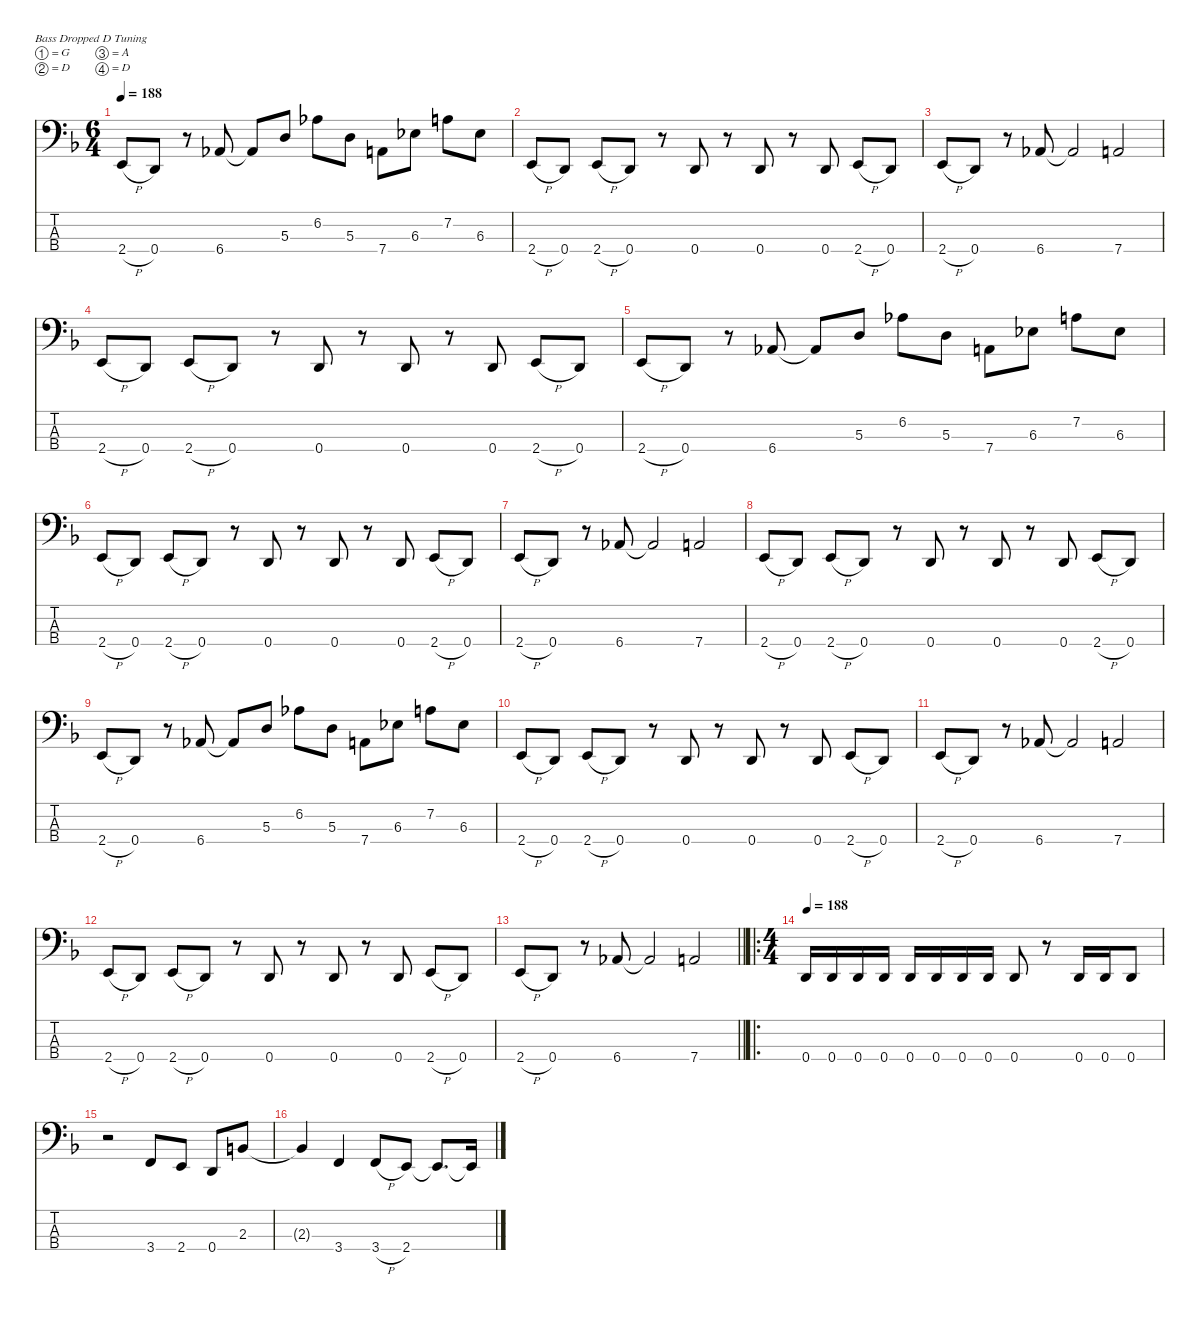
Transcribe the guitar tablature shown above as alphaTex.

\defaultSystemsLayout 4
\hideDynamics
\bracketExtendMode nobrackets
\singleTrackTrackNamePolicy hidden
\multiTrackTrackNamePolicy hidden
\firstSystemTrackNameMode fullname
\firstSystemTrackNameOrientation horizontal
\otherSystemsTrackNameOrientation horizontal
\track ("Martin Mendez" "el.bs.") {defaultSystemsLayout 4 instrument electricbassfinger}
\staff {score tabs}
\tuning (G2 D2 A1 D1)
\ts (6 4)
\tempo 188
\clef f4
\ks dminor
2.4{h acc forcenatural}.8{dy f beam Up} 0.4{acc forcenatural}.8{beam Up} r.8{beam Up} 6.4{acc b}.8{beam Up} 6.4{t acc b}.8{beam Up} 5.3{acc forcenatural}.8{beam Up} 6.2{acc b}.8{beam Down} 5.3{acc forcenatural}.8{beam Down} 7.4{acc forcenatural}.8{beam Down} 6.3{acc b}.8{beam Down} 7.2{acc forcenatural}.8{beam Down} 6.3{acc b}.8{beam Down} |
2.4{h acc forcenatural}.8{beam Up} 0.4{acc forcenatural}.8{beam Up} 2.4{h acc forcenatural}.8{beam Up} 0.4{acc forcenatural}.8{beam Up} r.8{beam Up} 0.4{acc forcenatural}.8{beam Up} r.8{beam Up} 0.4{acc forcenatural}.8{beam Up} r.8{beam Up} 0.4{acc forcenatural}.8{beam Up} 2.4{h acc forcenatural}.8{beam Up} 0.4{acc forcenatural}.8{beam Up} |
2.4{h acc forcenatural}.8{beam Up} 0.4{acc forcenatural}.8{beam Up} r.8{beam Up} 6.4{acc b}.8{beam Up} 6.4{t acc b}.2{beam Up} 7.4{acc forcenatural}.2{beam Up} |
2.4{h acc forcenatural}.8{beam Up} 0.4{acc forcenatural}.8{beam Up} 2.4{h acc forcenatural}.8{beam Up} 0.4{acc forcenatural}.8{beam Up} r.8{beam Up} 0.4{acc forcenatural}.8{beam Up} r.8{beam Up} 0.4{acc forcenatural}.8{beam Up} r.8{beam Up} 0.4{acc forcenatural}.8{beam Up} 2.4{h acc forcenatural}.8{beam Up} 0.4{acc forcenatural}.8{beam Up} |
2.4{h acc forcenatural}.8{beam Up} 0.4{acc forcenatural}.8{beam Up} r.8{beam Up} 6.4{acc b}.8{beam Up} 6.4{t acc b}.8{beam Up} 5.3{acc forcenatural}.8{beam Up} 6.2{acc b}.8{beam Down} 5.3{acc forcenatural}.8{beam Down} 7.4{acc forcenatural}.8{beam Down} 6.3{acc b}.8{beam Down} 7.2{acc forcenatural}.8{beam Down} 6.3{acc b}.8{beam Down} |
2.4{h acc forcenatural}.8{beam Up} 0.4{acc forcenatural}.8{beam Up} 2.4{h acc forcenatural}.8{beam Up} 0.4{acc forcenatural}.8{beam Up} r.8{beam Up} 0.4{acc forcenatural}.8{beam Up} r.8{beam Up} 0.4{acc forcenatural}.8{beam Up} r.8{beam Up} 0.4{acc forcenatural}.8{beam Up} 2.4{h acc forcenatural}.8{beam Up} 0.4{acc forcenatural}.8{beam Up} |
2.4{h acc forcenatural}.8{beam Up} 0.4{acc forcenatural}.8{beam Up} r.8{beam Up} 6.4{acc b}.8{beam Up} 6.4{t acc b}.2{beam Up} 7.4{acc forcenatural}.2{beam Up} |
2.4{h acc forcenatural}.8{beam Up} 0.4{acc forcenatural}.8{beam Up} 2.4{h acc forcenatural}.8{beam Up} 0.4{acc forcenatural}.8{beam Up} r.8{beam Up} 0.4{acc forcenatural}.8{beam Up} r.8{beam Up} 0.4{acc forcenatural}.8{beam Up} r.8{beam Up} 0.4{acc forcenatural}.8{beam Up} 2.4{h acc forcenatural}.8{beam Up} 0.4{acc forcenatural}.8{beam Up} |
2.4{h acc forcenatural}.8{beam Up} 0.4{acc forcenatural}.8{beam Up} r.8{beam Up} 6.4{acc b}.8{beam Up} 6.4{t acc b}.8{beam Up} 5.3{acc forcenatural}.8{beam Up} 6.2{acc b}.8{beam Down} 5.3{acc forcenatural}.8{beam Down} 7.4{acc forcenatural}.8{beam Down} 6.3{acc b}.8{beam Down} 7.2{acc forcenatural}.8{beam Down} 6.3{acc b}.8{beam Down} |
2.4{h acc forcenatural}.8{beam Up} 0.4{acc forcenatural}.8{beam Up} 2.4{h acc forcenatural}.8{beam Up} 0.4{acc forcenatural}.8{beam Up} r.8{beam Up} 0.4{acc forcenatural}.8{beam Up} r.8{beam Up} 0.4{acc forcenatural}.8{beam Up} r.8{beam Up} 0.4{acc forcenatural}.8{beam Up} 2.4{h acc forcenatural}.8{beam Up} 0.4{acc forcenatural}.8{beam Up} |
2.4{h acc forcenatural}.8{beam Up} 0.4{acc forcenatural}.8{beam Up} r.8{beam Up} 6.4{acc b}.8{beam Up} 6.4{t acc b}.2{beam Up} 7.4{acc forcenatural}.2{beam Up} |
2.4{h acc forcenatural}.8{beam Up} 0.4{acc forcenatural}.8{beam Up} 2.4{h acc forcenatural}.8{beam Up} 0.4{acc forcenatural}.8{beam Up} r.8{beam Up} 0.4{acc forcenatural}.8{beam Up} r.8{beam Up} 0.4{acc forcenatural}.8{beam Up} r.8{beam Up} 0.4{acc forcenatural}.8{beam Up} 2.4{h acc forcenatural}.8{beam Up} 0.4{acc forcenatural}.8{beam Up} |
\barLineRight lightlight
2.4{h acc forcenatural}.8{beam Up} 0.4{acc forcenatural}.8{beam Up} r.8{beam Up} 6.4{acc b}.8{beam Up} 6.4{t acc b}.2{beam Up} 7.4{acc forcenatural}.2{beam Up} |
\ro
\ts (4 4)
\beaming (8 2 2 2 2)
\tempo (188 0.00625)
0.4{acc forcenatural}.16{beam Up} 0.4{acc forcenatural}.16{beam Up} 0.4{acc forcenatural}.16{beam Up} 0.4{acc forcenatural}.16{beam Up} 0.4{acc forcenatural}.16{beam Up} 0.4{acc forcenatural}.16{beam Up} 0.4{acc forcenatural}.16{beam Up} 0.4{acc forcenatural}.16{beam Up} 0.4{acc forcenatural}.8{beam Up} r.8{beam Up} 0.4{acc forcenatural}.16{beam Up} 0.4{acc forcenatural}.16{beam Up} 0.4{acc forcenatural}.8{beam Up} |
r.2{beam Down} 3.4{acc forcenatural}.8{beam Up} 2.4{acc forcenatural}.8{beam Up} 0.4{acc forcenatural}.8{beam Up} 2.3{acc forcenatural}.8{beam Up} |
2.3{t acc forcenatural}.4{beam Up} 3.4{acc forcenatural}.4{beam Up} 3.4{h acc forcenatural}.8{beam Up} 2.4{acc forcenatural}.8{beam Up} 2.4{t acc forcenatural}.8{d beam Up} 2.4{t acc forcenatural}.16{beam Up}
